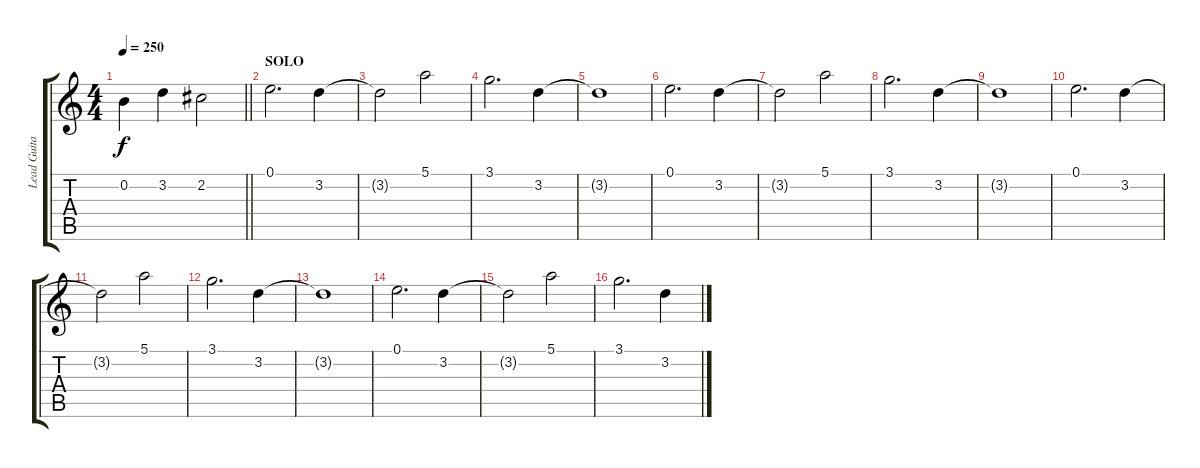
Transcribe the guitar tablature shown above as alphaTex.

\track ("Lead Guitar" "Lead Guita") {instrument overdrivenguitar}
\staff {score tabs}
\tuning (E4 B3 G3 D3 A2 E2) {hide}
\ts (4 4)
\tempo 250
\clef g2
\barLineRight lightlight
\ks c
0.2{t}.4{dy f} 3.2.4 2.2.2 |
\section ("" "SOLO")
0.1.2{d} 3.2.4 |
3.2{t}.2 5.1.2 |
3.1.2{d} 3.2.4 |
3.2{t}.1 |
0.1.2{d} 3.2.4 |
3.2{t}.2 5.1.2 |
3.1.2{d} 3.2.4 |
3.2{t}.1 |
0.1.2{d} 3.2.4 |
3.2{t}.2 5.1.2 |
3.1.2{d} 3.2.4 |
3.2{t}.1 |
0.1.2{d} 3.2.4 |
3.2{t}.2 5.1.2 |
3.1.2{d} 3.2.4
